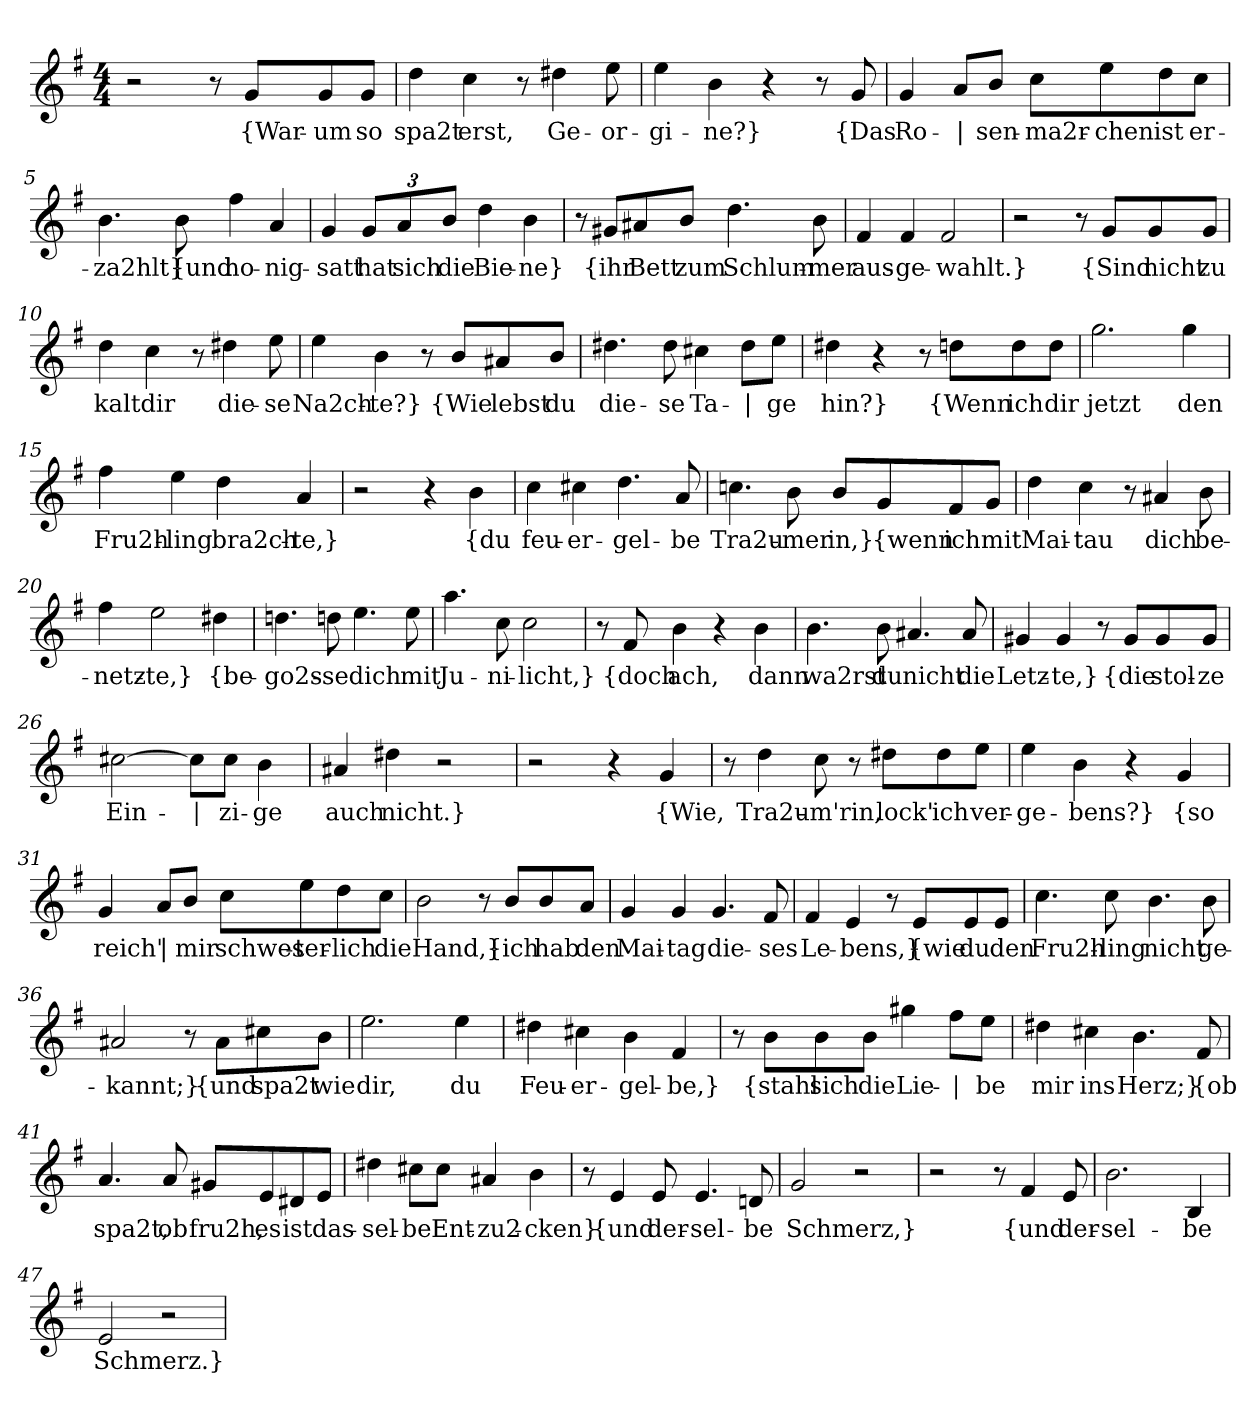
**kern	**text
*part1	*part1
*staff1	*staff1
*clefG2	*
*k[f#]	*
*M4/4	*
=1	=1
2r	.
8r	.
!	!LO:LY:b
8g/L	{War-
!	!LO:LY:b
8g/	-um
!	!LO:LY:b
8g/J	so
=2	=2
!	!LO:LY:b
4dd\	spa2t
!	!LO:LY:b
4cc\	erst,
8r	.
!	!LO:LY:b
4dd#X\	Ge-
!	!LO:LY:b
8ee\	-or-
=3	=3
!	!LO:LY:b
4ee\	-gi-
!	!LO:LY:b
4b\	-ne?}
4r	.
8r	.
!	!LO:LY:b
8g/	{Das
=4	=4
!	!LO:LY:b
4g/	Ro-
!	!LO:LY:b
8a/L	|
!	!LO:LY:b
8b/J	-sen-
!	!LO:LY:b
8cc\L	-ma2r-
!	!LO:LY:b
8ee\	-chen
!	!LO:LY:b
8dd\	ist
!	!LO:LY:b
8cc\J	er-
!!LO:LB:g=z
=5	=5
!	!LO:LY:b
4.b\	-za2hlt}
!	!LO:LY:b
8b\	{und
!	!LO:LY:b
4ff#\	ho-
!	!LO:LY:b
4a/	-nig-
=6	=6
!	!LO:LY:b
4g/	-satt
*Xbrackettup	*
!	!LO:LY:b
12g/L	hat
!	!LO:LY:b
12a/	sich
!	!LO:LY:b
12b/J	die
!	!LO:LY:b
4dd\	Bie-
!	!LO:LY:b
4b\	-ne}
=7	=7
8r	.
!	!LO:LY:b
8g#X/L	{ihr
!	!LO:LY:b
8a#X/	Bett
!	!LO:LY:b
8b/J	zum
!	!LO:LY:b
4.dd\	Schlum-
!	!LO:LY:b
8b\	-mer
=8	=8
!	!LO:LY:b
4f#/	aus-
!	!LO:LY:b
4f#/	-ge-
!	!LO:LY:b
2f#/	-wahlt.}
!!LO:LB:g=z
=9	=9
2r	.
8r	.
!	!LO:LY:b
8g/L	{Sind
!	!LO:LY:b
8g/	nicht
!	!LO:LY:b
8g/J	zu
=10	=10
!	!LO:LY:b
4dd\	kalt
!	!LO:LY:b
4cc\	dir
8r	.
!	!LO:LY:b
4dd#X\	die-
!	!LO:LY:b
8ee\	-se
=11	=11
!	!LO:LY:b
4ee\	Na2ch-
!	!LO:LY:b
4b\	-te?}
8r	.
!	!LO:LY:b
8b/L	{Wie
!	!LO:LY:b
8a#X/	lebst
!	!LO:LY:b
8b/J	du
=12	=12
!	!LO:LY:b
4.dd#X\	die-
!	!LO:LY:b
8dd#\	-se
!	!LO:LY:b
4cc#X\	Ta-
!	!LO:LY:b
8dd#\L	|
!	!LO:LY:b
8ee\J	-ge
!!LO:LB:g=z
=13	=13
!	!LO:LY:b
4dd#X\	hin?}
4r	.
8r	.
!	!LO:LY:b
8ddn\L	{Wenn
!	!LO:LY:b
8dd\	ich
!	!LO:LY:b
8dd\J	dir
=14	=14
!	!LO:LY:b
2.gg\	jetzt
!	!LO:LY:b
4gg\	den
=15	=15
!	!LO:LY:b
4ff#\	Fru2h-
!	!LO:LY:b
4ee\	-ling
!	!LO:LY:b
4dd\	bra2ch-
!	!LO:LY:b
4a/	-te,}
=16	=16
2r	.
4r	.
!	!LO:LY:b
4b\	{du
=17	=17
!	!LO:LY:b
4cc\	feu-
!	!LO:LY:b
4cc#X\	-er-
!	!LO:LY:b
4.dd\	-gel-
!	!LO:LY:b
8a/	-be
!!LO:LB:g=z
=18	=18
!	!LO:LY:b
4.ccn\	Tra2u-
!	!LO:LY:b
8b\	-mer
!	!LO:LY:b
8b/L	in,}
!	!LO:LY:b
8g/	{wenn
!	!LO:LY:b
8f#/	ich
!	!LO:LY:b
8g/J	mit
=19	=19
!	!LO:LY:b
4dd\	Mai-
!	!LO:LY:b
4cc\	-tau
8r	.
!	!LO:LY:b
4a#X/	dich
!	!LO:LY:b
8b\	be-
=20	=20
!	!LO:LY:b
4ff#\	-netz-
!	!LO:LY:b
2ee\	-te,}
!	!LO:LY:b
4dd#X\	{be-
=21	=21
!	!LO:LY:b
4.ddn\	-go2s-
!	!LO:LY:b
8ddn\	-se
!	!LO:LY:b
4.ee\	dich
!	!LO:LY:b
8ee\	mit
!!LO:LB:g=z
=22	=22
!	!LO:LY:b
4.aa\	Ju-
!	!LO:LY:b
8cc\	-ni-
!	!LO:LY:b
2cc\	-licht,}
=23	=23
8r	.
!	!LO:LY:b
8f#/	{doch
!	!LO:LY:b
4b\	ach,
4r	.
!	!LO:LY:b
4b\	dann
=24	=24
!	!LO:LY:b
4.b\	wa2rst
!	!LO:LY:b
8b\	du
!	!LO:LY:b
4.a#X/	nicht
!	!LO:LY:b
8a#/	die
=25	=25
!	!LO:LY:b
4g#X/	Letz-
!	!LO:LY:b
4g#/	-te,}
8r	.
!	!LO:LY:b
8g#/L	{die
!	!LO:LY:b
8g#/	stol-
!	!LO:LY:b
8g#/J	-ze
=26	=26
!	!LO:LY:b
[2cc#X\	Ein-
!	!LO:LY:b
8cc#\L]	|
!	!LO:LY:b
8cc#\J	-zi-
!	!LO:LY:b
4b\	-ge
!!LO:LB:g=z
=27	=27
!	!LO:LY:b
4a#X/	auch
!	!LO:LY:b
4dd#X\	nicht.}
2r	.
=28	=28
2r	.
4r	.
!	!LO:LY:b
4g/	{Wie,
=29	=29
8r	.
!	!LO:LY:b
4dd\	Tra2u-
!	!LO:LY:b
8cc\	-m'rin,
8r	.
!	!LO:LY:b
8dd#X\L	lock'
!	!LO:LY:b
8dd#\	ich
!	!LO:LY:b
8ee\J	ver-
=30	=30
!	!LO:LY:b
4ee\	-ge-
!	!LO:LY:b
4b\	-bens?}
4r	.
!	!LO:LY:b
4g/	{so
!!LO:LB:g=z
=31	=31
!	!LO:LY:b
4g/	reich'
!	!LO:LY:b
8a/L	|
!	!LO:LY:b
8b/J	mir
!	!LO:LY:b
8cc\L	schwes-
!	!LO:LY:b
8ee\	-ter-
!	!LO:LY:b
8dd\	-lich
!	!LO:LY:b
8cc\J	die
=32	=32
!	!LO:LY:b
2b\	Hand,}
8r	.
!	!LO:LY:b
8b/L	{ich
!	!LO:LY:b
8b/	hab
!	!LO:LY:b
8a/J	den
=33	=33
!	!LO:LY:b
4g/	Mai-
!	!LO:LY:b
4g/	-tag
!	!LO:LY:b
4.g/	die-
!	!LO:LY:b
8f#/	-ses
=34	=34
!	!LO:LY:b
4f#/	Le-
!	!LO:LY:b
4e/	-bens,}
8r	.
!	!LO:LY:b
8e/L	{wie
!	!LO:LY:b
8e/	du
!	!LO:LY:b
8e/J	den
!!LO:LB:g=z
=35	=35
!	!LO:LY:b
4.cc\	Fru2h-
!	!LO:LY:b
8cc\	-ling
!	!LO:LY:b
4.b\	nicht
!	!LO:LY:b
8b\	ge-
=36	=36
!	!LO:LY:b
2a#X/	-kannt;}
8r	.
!	!LO:LY:b
8a#\L	{und
!	!LO:LY:b
8cc#X\	spa2t
!	!LO:LY:b
8b\J	wie
=37	=37
!	!LO:LY:b
2.ee\	dir,
!	!LO:LY:b
4ee\	du
=38	=38
!	!LO:LY:b
4dd#X\	Feu-
!	!LO:LY:b
4cc#X\	-er-
!	!LO:LY:b
4b\	-gel-
!	!LO:LY:b
4f#/	-be,}
=39	=39
8r	.
!	!LO:LY:b
8b\L	{stahl
!	!LO:LY:b
8b\	sich
!	!LO:LY:b
8b\J	die
!	!LO:LY:b
4gg#X\	Lie-
!	!LO:LY:b
8ff#\L	|
!	!LO:LY:b
8ee\J	-be
!!LO:LB:g=z
=40	=40
!	!LO:LY:b
4dd#X\	mir
!	!LO:LY:b
4cc#X\	ins
!	!LO:LY:b
4.b\	Herz;}
!	!LO:LY:b
8f#/	{ob
=41	=41
!	!LO:LY:b
4.a/	spa2t,
!	!LO:LY:b
8a/	ob
!	!LO:LY:b
8g#X/L	fru2h,
!	!LO:LY:b
8e/	es
!	!LO:LY:b
8d#X/	ist
!	!LO:LY:b
8e/J	das-
=42	=42
!	!LO:LY:b
4dd#X\	-sel-
!	!LO:LY:b
8cc#X\L	-be
!	!LO:LY:b
8cc#\J	Ent-
!	!LO:LY:b
4a#X/	-zu2-
!	!LO:LY:b
4b\	-cken}
=43	=43
8r	.
!	!LO:LY:b
4e/	{und
!	!LO:LY:b
8e/	der-
!	!LO:LY:b
4.e/	-sel-
!	!LO:LY:b
8dn/	-be
!!LO:PB:g=z
=44	=44
!	!LO:LY:b
2g/	Schmerz,}
2r	.
=45	=45
2r	.
8r	.
!	!LO:LY:b
4f#/	{und
!	!LO:LY:b
8e/	der-
=46	=46
!	!LO:LY:b
2.b\	-sel-
!	!LO:LY:b
4B/	-be
=47	=47
!	!LO:LY:b
2e/	Schmerz.}
2r	.
=	=
*-	*-
